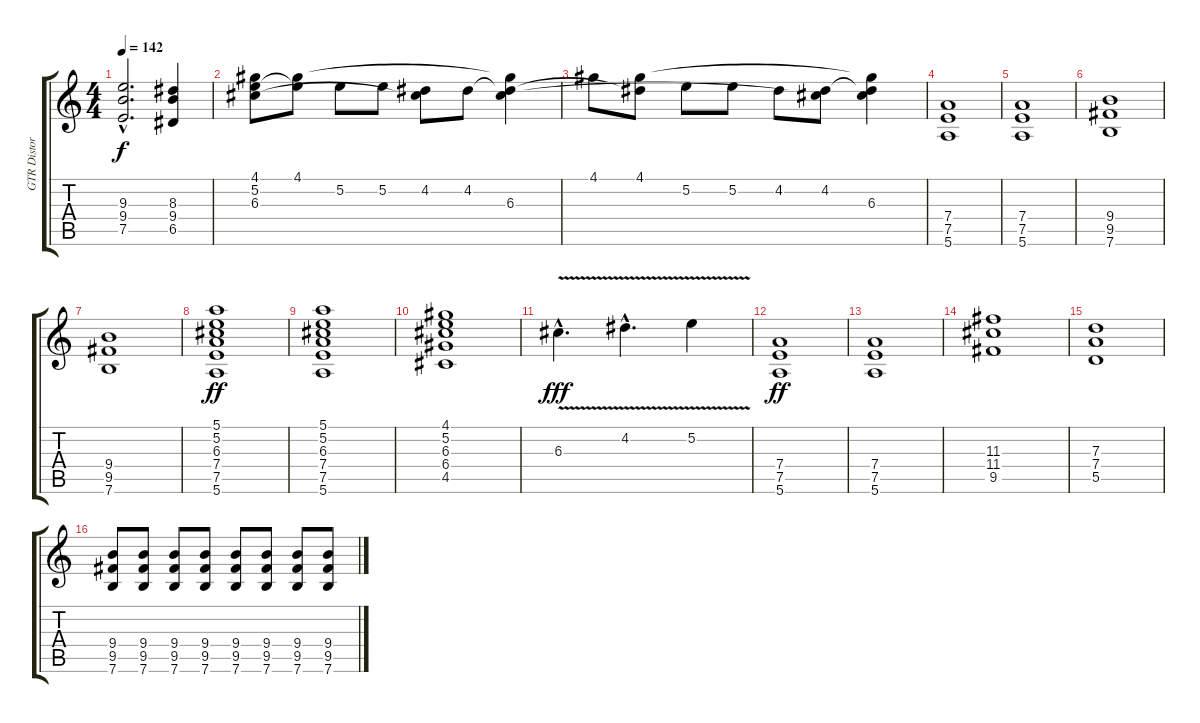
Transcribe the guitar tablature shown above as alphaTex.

\track ("GTR Distorsion" "GTR Distor") {instrument overdrivenguitar}
\staff {score tabs}
\tuning (E4 B3 G3 D3 A2 E2) {hide}
\ts (4 4)
\tempo 142
\clef g2
\ks c
(9.3{hac} 9.4{hac} 7.5{hac}).2{d dy f} (8.3 9.4 6.5).4 |
(4.1 5.2 6.3).8 (4.1 5.2{t}).8 5.2.8 5.2.8 (4.2 6.3{t}).8 4.2.8 (4.1{t} 4.2{t} 6.3).4 |
4.1.8 (4.1 4.2{t}).8 5.2.8 5.2.8 4.2.8 (4.2 6.3{t}).8 (4.1{t} 4.2{t} 6.3).4 |
(7.4 7.5 5.6).1 |
(7.4 7.5 5.6).1 |
(9.4 9.5 7.6).1 |
(9.4 9.5 7.6).1 |
(5.1 5.2 6.3 7.4 7.5 5.6).1{dy ff} |
(5.1 5.2 6.3 7.4 7.5 5.6).1 |
(4.1 5.2 6.3 6.4 4.5).1 |
6.3{v hac}.4{d dy fff} 4.2{v hac}.4{d} 5.2{v}.4 |
(7.4 7.5 5.6).1{dy ff} |
(7.4 7.5 5.6).1 |
(11.3 11.4 9.5).1 |
(7.3 7.4 5.5).1 |
(9.4 9.5 7.6).8 (9.4 9.5 7.6).8 (9.4 9.5 7.6).8 (9.4 9.5 7.6).8 (9.4 9.5 7.6).8 (9.4 9.5 7.6).8 (9.4 9.5 7.6).8 (9.4 9.5 7.6).8
